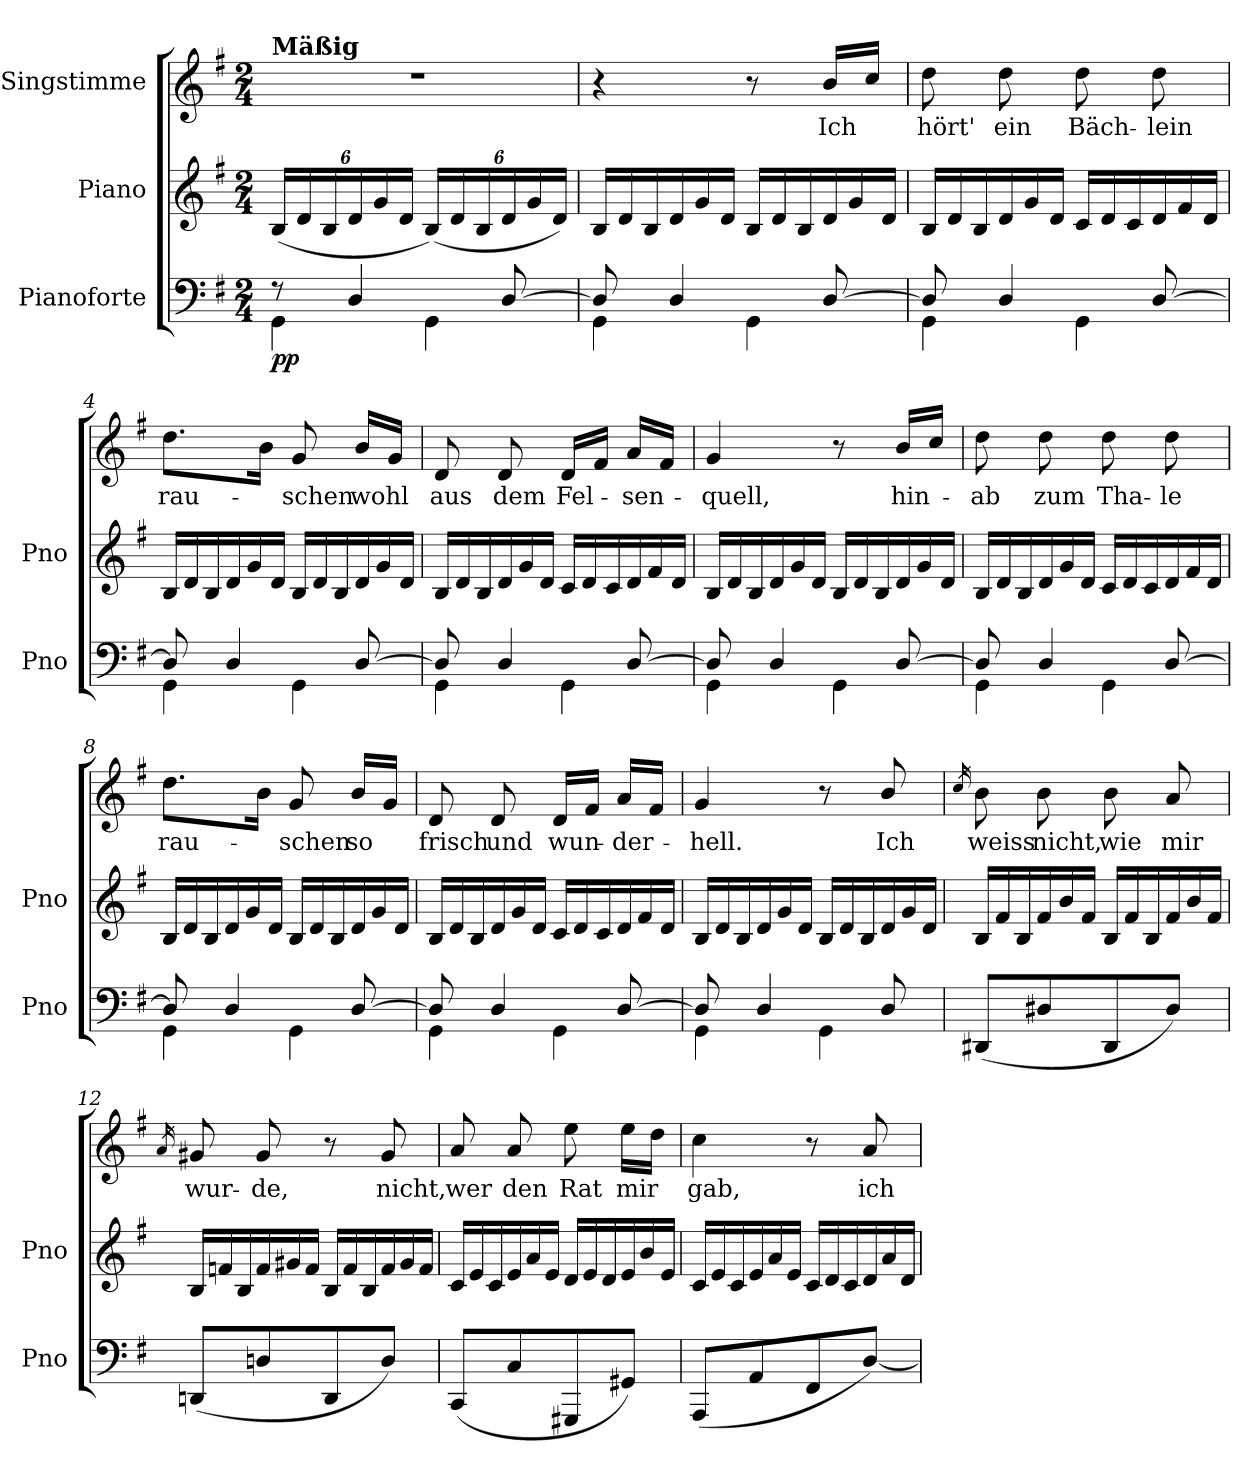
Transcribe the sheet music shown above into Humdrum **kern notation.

**kern	**dynam	**kern	**kern	**text
*part3	*part3	*part2	*part1	*part1
*staff3	*staff3	*staff2	*staff1	*staff1
*I"Pianoforte	*	*I"Piano	*I"Singstimme	*
*I'Pno	*	*I'Pno	*	*
*clefF4	*	*clefG2	*clefG2	*
*k[f#]	*	*k[f#]	*k[f#]	*
*M2/4	*	*M2/4	*M2/4	*
=1	=1	=1	=1	=1
*^	*	*	*	*
!	!	!	!	!LO:TX:a:B:t=Mäßig	!
!	!	!LO:DY:b	!	!	!
8r	4GG\	pp	(24B/LL	2r	.
.	.	.	24d/	.	.
.	.	.	24B/	.	.
4D/	.	.	24d/	.	.
.	.	.	24g/	.	.
.	.	.	24d/JJ	.	.
.	4GG\	.	(24B/LL)	.	.
.	.	.	24d/	.	.
.	.	.	24B/	.	.
[8D/	.	.	24d/	.	.
.	.	.	24g/	.	.
.	.	.	24d/JJ)	.	.
=2	=2	=2	=2	=2	=2
*	*	*	*Xtuplet	*	*
8D/]	4GG\	.	24B/LL	4r	.
.	.	.	24d/	.	.
.	.	.	24B/	.	.
4D/	.	.	24d/	.	.
.	.	.	24g/	.	.
.	.	.	24d/JJ	.	.
.	4GG\	.	24B/LL	8r	.
.	.	.	24d/	.	.
.	.	.	24B/	.	.
[8D/	.	.	24d/	16b/LL	Ich
.	.	.	24g/	.	.
.	.	.	.	16cc/JJ	.
.	.	.	24d/JJ	.	.
=3	=3	=3	=3	=3	=3
8D/]	4GG\	.	24B/LL	8dd\	hört'
.	.	.	24d/	.	.
.	.	.	24B/	.	.
4D/	.	.	24d/	8dd\	ein
.	.	.	24g/	.	.
.	.	.	24d/JJ	.	.
.	4GG\	.	24c/LL	8dd\	Bäch-
.	.	.	24d/	.	.
.	.	.	24c/	.	.
[8D/	.	.	24d/	8dd\	-lein
.	.	.	24f#/	.	.
.	.	.	24d/JJ	.	.
=4	=4	=4	=4	=4	=4
8D/]	4GG\	.	24B/LL	8.dd\L	rau-
.	.	.	24d/	.	.
.	.	.	24B/	.	.
4D/	.	.	24d/	.	.
.	.	.	24g/	.	.
.	.	.	.	16b\Jk	.
.	.	.	24d/JJ	.	.
.	4GG\	.	24B/LL	8g/	-schen
.	.	.	24d/	.	.
.	.	.	24B/	.	.
[8D/	.	.	24d/	16b/LL	wohl
.	.	.	24g/	.	.
.	.	.	.	16g/JJ	.
.	.	.	24d/JJ	.	.
=5	=5	=5	=5	=5	=5
8D/]	4GG\	.	24B/LL	8d/	aus
.	.	.	24d/	.	.
.	.	.	24B/	.	.
4D/	.	.	24d/	8d/	dem
.	.	.	24g/	.	.
.	.	.	24d/JJ	.	.
.	4GG\	.	24c/LL	16d/LL	Fel-
.	.	.	24d/	.	.
.	.	.	.	16f#/JJ	.
.	.	.	24c/	.	.
[8D/	.	.	24d/	16a/LL	-sen-
.	.	.	24f#/	.	.
.	.	.	.	16f#/JJ	.
.	.	.	24d/JJ	.	.
=6	=6	=6	=6	=6	=6
8D/]	4GG\	.	24B/LL	4g/	-quell,
.	.	.	24d/	.	.
.	.	.	24B/	.	.
4D/	.	.	24d/	.	.
.	.	.	24g/	.	.
.	.	.	24d/JJ	.	.
.	4GG\	.	24B/LL	8r	.
.	.	.	24d/	.	.
.	.	.	24B/	.	.
[8D/	.	.	24d/	16b/LL	hin-
.	.	.	24g/	.	.
.	.	.	.	16cc/JJ	.
.	.	.	24d/JJ	.	.
=7	=7	=7	=7	=7	=7
8D/]	4GG\	.	24B/LL	8dd\	-ab
.	.	.	24d/	.	.
.	.	.	24B/	.	.
4D/	.	.	24d/	8dd\	zum
.	.	.	24g/	.	.
.	.	.	24d/JJ	.	.
.	4GG\	.	24c/LL	8dd\	Tha-
.	.	.	24d/	.	.
.	.	.	24c/	.	.
[8D/	.	.	24d/	8dd\	-le
.	.	.	24f#/	.	.
.	.	.	24d/JJ	.	.
=8	=8	=8	=8	=8	=8
8D/]	4GG\	.	24B/LL	8.dd\L	rau-
.	.	.	24d/	.	.
.	.	.	24B/	.	.
4D/	.	.	24d/	.	.
.	.	.	24g/	.	.
.	.	.	.	16b\Jk	.
.	.	.	24d/JJ	.	.
.	4GG\	.	24B/LL	8g/	-schen
.	.	.	24d/	.	.
.	.	.	24B/	.	.
[8D/	.	.	24d/	16b/LL	so
.	.	.	24g/	.	.
.	.	.	.	16g/JJ	.
.	.	.	24d/JJ	.	.
=9	=9	=9	=9	=9	=9
8D/]	4GG\	.	24B/LL	8d/	frisch
.	.	.	24d/	.	.
.	.	.	24B/	.	.
4D/	.	.	24d/	8d/	und
.	.	.	24g/	.	.
.	.	.	24d/JJ	.	.
.	4GG\	.	24c/LL	16d/LL	wun-
.	.	.	24d/	.	.
.	.	.	.	16f#/JJ	.
.	.	.	24c/	.	.
[8D/	.	.	24d/	16a/LL	-der-
.	.	.	24f#/	.	.
.	.	.	.	16f#/JJ	.
.	.	.	24d/JJ	.	.
=10	=10	=10	=10	=10	=10
8D/]	4GG\	.	24B/LL	4g/	-hell.
.	.	.	24d/	.	.
.	.	.	24B/	.	.
4D/	.	.	24d/	.	.
.	.	.	24g/	.	.
.	.	.	24d/JJ	.	.
.	4GG\	.	24B/LL	8r	.
.	.	.	24d/	.	.
.	.	.	24B/	.	.
8D/	.	.	24d/	8b/	Ich
.	.	.	24g/	.	.
.	.	.	24d/JJ	.	.
*v	*v	*	*	*	*
=11	=11	=11	=11	=11
.	.	.	16qcc/	.
(8DD#X/L	.	24B/LL	8b\	weiss
.	.	24f#/	.	.
.	.	24B/	.	.
8D#X/	.	24f#/	8b\	nicht,
.	.	24b/	.	.
.	.	24f#/JJ	.	.
8DD#/	.	24B/LL	8b\	wie
.	.	24f#/	.	.
.	.	24B/	.	.
8D#/J)	.	24f#/	8a/	mir
.	.	24b/	.	.
.	.	24f#/JJ	.	.
=12	=12	=12	=12	=12
.	.	.	16qa/	.
(8DDn/L	.	24B/LL	8g#X/	wur-
.	.	24fn/	.	.
.	.	24B/	.	.
8Dn/	.	24f/	8g#/	-de,
.	.	24g#X/	.	.
.	.	24f/JJ	.	.
8DD/	.	24B/LL	8r	.
.	.	24f/	.	.
.	.	24B/	.	.
8D/J)	.	24f/	8g#/	nicht,
.	.	24g#/	.	.
.	.	24f/JJ	.	.
=13	=13	=13	=13	=13
(8CC/L	.	24c/LL	8a/	wer
.	.	24e/	.	.
.	.	24c/	.	.
8C/	.	24e/	8a/	den
.	.	24a/	.	.
.	.	24e/JJ	.	.
8GGG#X/	.	24d/LL	8ee\	Rat
.	.	24e/	.	.
.	.	24d/	.	.
8GG#X/J)	.	24e/	16ee\LL	mir
.	.	24b/	.	.
.	.	.	16dd\JJ	.
.	.	24e/JJ	.	.
=14	=14	=14	=14	=14
(8AAA/L	.	24c/LL	4cc\	-gab,
.	.	24e/	.	.
.	.	24c/	.	.
8AA/	.	24e/	.	.
.	.	24a/	.	.
.	.	24e/JJ	.	.
8FF#/	.	24c/LL	8r	.
.	.	24d/	.	.
.	.	24c/	.	.
[8D/J)	.	24d/	8a/	ich
.	.	24a/	.	.
.	.	24d/JJ	.	.
=	=	=	=	=
*-	*-	*-	*-	*-
